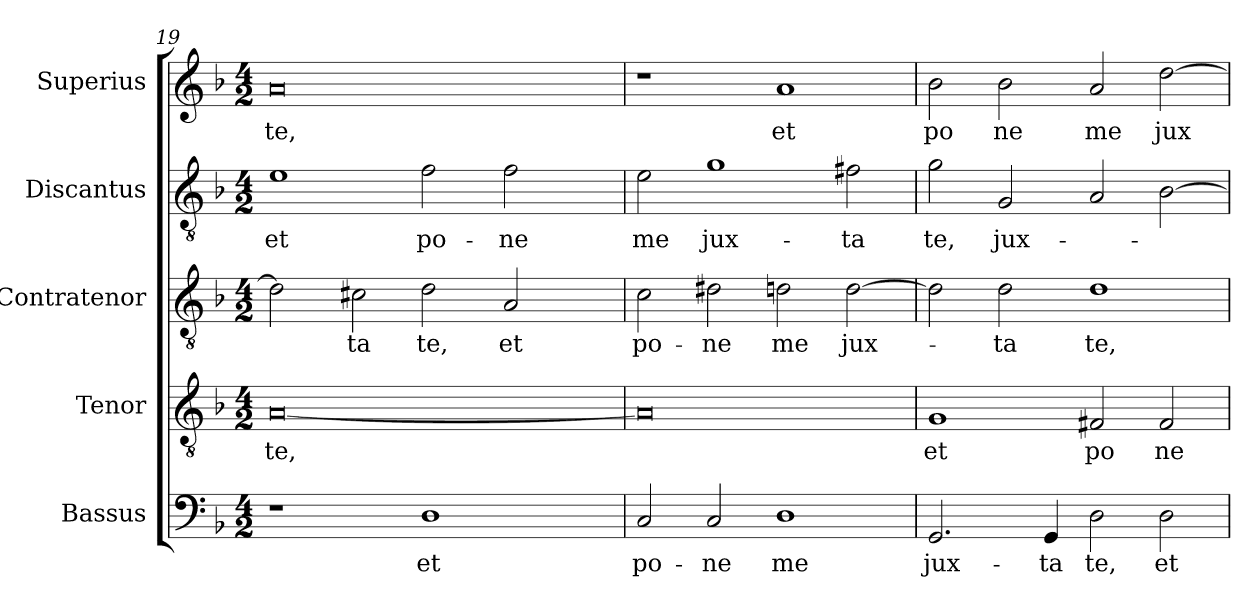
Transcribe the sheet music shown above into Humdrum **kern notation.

**kern	**text	**kern	**text	**kern	**text	**kern	**text	**kern	**text
*part5	*part5	*part4	*part4	*part3	*part3	*part2	*part2	*part1	*part1
*staff5	*staff5	*staff4	*staff4	*staff3	*staff3	*staff2	*staff2	*staff1	*staff1
*I"Bassus	*	*I"Tenor	*	*I"Contratenor	*	*I"Discantus	*	*I"Superius	*
!!LO:PB:g=z
*clefF4	*	*clefGv2	*	*clefGv2	*	*clefGv2	*	*clefG2	*
*ITrd-3c-5	*	*ITrd-3c-5	*	*ITrd-3c-5	*	*ITrd-3c-5	*	*	*
*k[b-e-]	*	*k[b-e-]	*	*k[b-e-]	*	*k[b-e-]	*	*k[b-]	*
*B-:	*	*B-:	*	*B-:	*	*B-:	*	*F:	*
*M4/2	*	*M4/2	*	*M4/2	*	*M4/2	*	*M4/2	*
=19	=19	=19	=19	=19	=19	=19	=19	=19	=19
!	!	!	!LO:LY:b:cj	!	!	!	!LO:LY:b:cj	!	!LO:LY:b:cj
*	*	*	*	*^	*	*	*	*	*
1r	.	[<0d	te,	2g\]	32.ryy	.	1a	et	0a	te,
.	.	.	.	.	1ryy	.	.	.	.	.
!	!	!	!	!	!	!LO:LY:b:cj	!	!	!	!
.	.	.	.	2f#X\	.	-ta	.	.	.	.
!	!LO:LY:b:cj	!	!	!	!	!LO:LY:b:cj	!	!LO:LY:b:cj	!	!
1G	et	.	.	2g\	.	te,	2b-\	po-	.	.
.	.	.	.	.	2ryy	.	.	.	.	.
!	!	!	!	!	!	!LO:LY:b:cj	!	!LO:LY:b:cj	!	!
.	.	.	.	2d/	.	et	2b-\	-ne	.	.
.	.	.	.	.	4ryy	.	.	.	.	.
.	.	.	.	.	8ryy	.	.	.	.	.
.	.	.	.	.	16ryy	.	.	.	.	.
.	.	.	.	.	64ryy	.	.	.	.	.
=20	=20	=20	=20	=20	=20	=20	=20	=20	=20	=20
!	!LO:LY:b:cj	!	!	!	!	!LO:LY:b:cj	!	!LO:LY:b:cj	!	!
*	*	*	*	*v	*v	*	*	*	*	*
2F/	po-	0d]	.	2f\	po-	2a\	me	1r	.
!	!LO:LY:b:cj	!	!	!	!LO:LY:b:cj	!	!LO:LY:b:cj	!	!
2F/	-ne	.	.	2g#X\	-ne	1cc	jux-	.	.
!	!LO:LY:b:cj	!	!	!	!LO:LY:b:cj	!	!	!	!LO:LY:b:cj
1G	me	.	.	2g\	me	.	.	1a	et
!	!	!	!	!	!LO:LY:b	!	!LO:LY:b:cj	!	!
.	.	.	.	[>2g\	jux-	2bn\	-ta	.	.
=21	=21	=21	=21	=21	=21	=21	=21	=21	=21
!	!LO:LY:b:cj	!	!LO:LY:b:cj	!	!	!	!LO:LY:b:cj	!	!LO:LY:b:cj
2.C/	jux-	1c	et	2g\]	.	2cc\	te,	2b-\	po
!	!	!	!	!	!LO:LY:b:cj	!	!LO:LY:b	!	!LO:LY:b:cj
.	.	.	.	2g\	-ta	2c/	jux-	2b-\	ne
!	!LO:LY:b:cj	!	!	!	!	!	!	!	!
4C/	-ta	.	.	.	.	.	.	.	.
!	!LO:LY:b:cj	!	!LO:LY:b:cj	!	!LO:LY:b:cj	!	!	!	!LO:LY:b:cj
2G\	te,	2Bn/	po	1g	te,	2d/	.	2a/	me
!	!LO:LY:b:cj	!	!LO:LY:b:cj	!	!	!	!	!	!LO:LY:b
2G\	et	2B/	ne	.	.	[>2e-\	.	[>2dd\	jux
=	=	=	=	=	=	=	=	=	=
*-	*-	*-	*-	*-	*-	*-	*-	*-	*-
